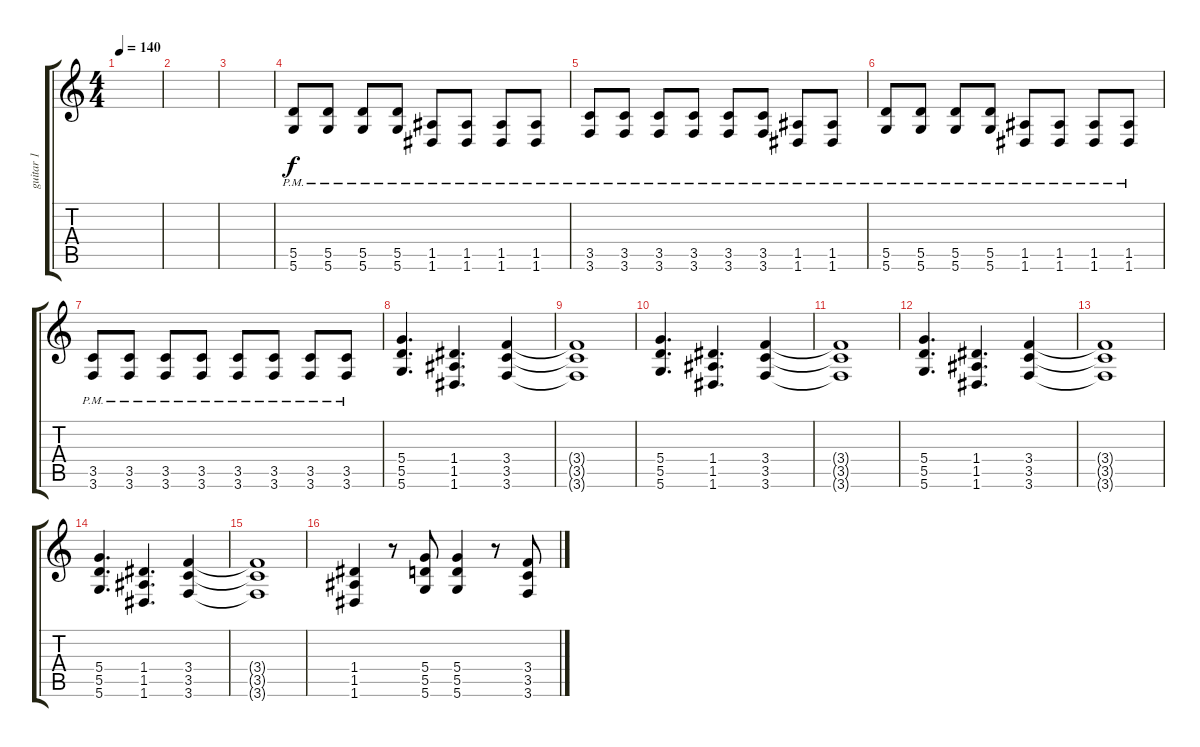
\track ("guitar 1" "guitar 1") {instrument distortionguitar}
\staff {score tabs}
\tuning (E4 B3 G3 D3 A2 D2) {hide}
\ts (4 4)
\tempo 140
\clef g2
\ks c
|
|
|
(5.5{pm} 5.6{pm}).8 (5.5{pm} 5.6{pm}).8 (5.5{pm} 5.6{pm}).8 (5.5{pm} 5.6{pm}).8 (1.5{pm} 1.6{pm}).8 (1.5{pm} 1.6{pm}).8 (1.5{pm} 1.6{pm}).8 (1.5{pm} 1.6{pm}).8 |
(3.5{pm} 3.6{pm}).8 (3.5{pm} 3.6{pm}).8 (3.5{pm} 3.6{pm}).8 (3.5{pm} 3.6{pm}).8 (3.5{pm} 3.6{pm}).8 (3.5{pm} 3.6{pm}).8 (1.5{pm} 1.6{pm}).8 (1.5{pm} 1.6{pm}).8 |
(5.5{pm} 5.6{pm}).8 (5.5{pm} 5.6{pm}).8 (5.5{pm} 5.6{pm}).8 (5.5{pm} 5.6{pm}).8 (1.5{pm} 1.6{pm}).8 (1.5{pm} 1.6{pm}).8 (1.5{pm} 1.6{pm}).8 (1.5{pm} 1.6{pm}).8 |
(3.5{pm} 3.6{pm}).8 (3.5{pm} 3.6{pm}).8 (3.5{pm} 3.6{pm}).8 (3.5{pm} 3.6{pm}).8 (3.5{pm} 3.6{pm}).8 (3.5{pm} 3.6{pm}).8 (3.5{pm} 3.6{pm}).8 (3.5{pm} 3.6{pm}).8 |
(5.4 5.5 5.6).4{d} (1.4 1.5 1.6).4{d} (3.4 3.5 3.6).4 |
(3.4{t} 3.5{t} 3.6{t}).1 |
(5.4 5.5 5.6).4{d} (1.4 1.5 1.6).4{d} (3.4 3.5 3.6).4 |
(3.4{t} 3.5{t} 3.6{t}).1 |
(5.4 5.5 5.6).4{d} (1.4 1.5 1.6).4{d} (3.4 3.5 3.6).4 |
(3.4{t} 3.5{t} 3.6{t}).1 |
(5.4 5.5 5.6).4{d} (1.4 1.5 1.6).4{d} (3.4 3.5 3.6).4 |
(3.4{t} 3.5{t} 3.6{t}).1 |
(1.4 1.5 1.6).4 r.8 (5.4 5.5 5.6).8 (5.4 5.5 5.6).4 r.8 (3.4 3.5 3.6).8
